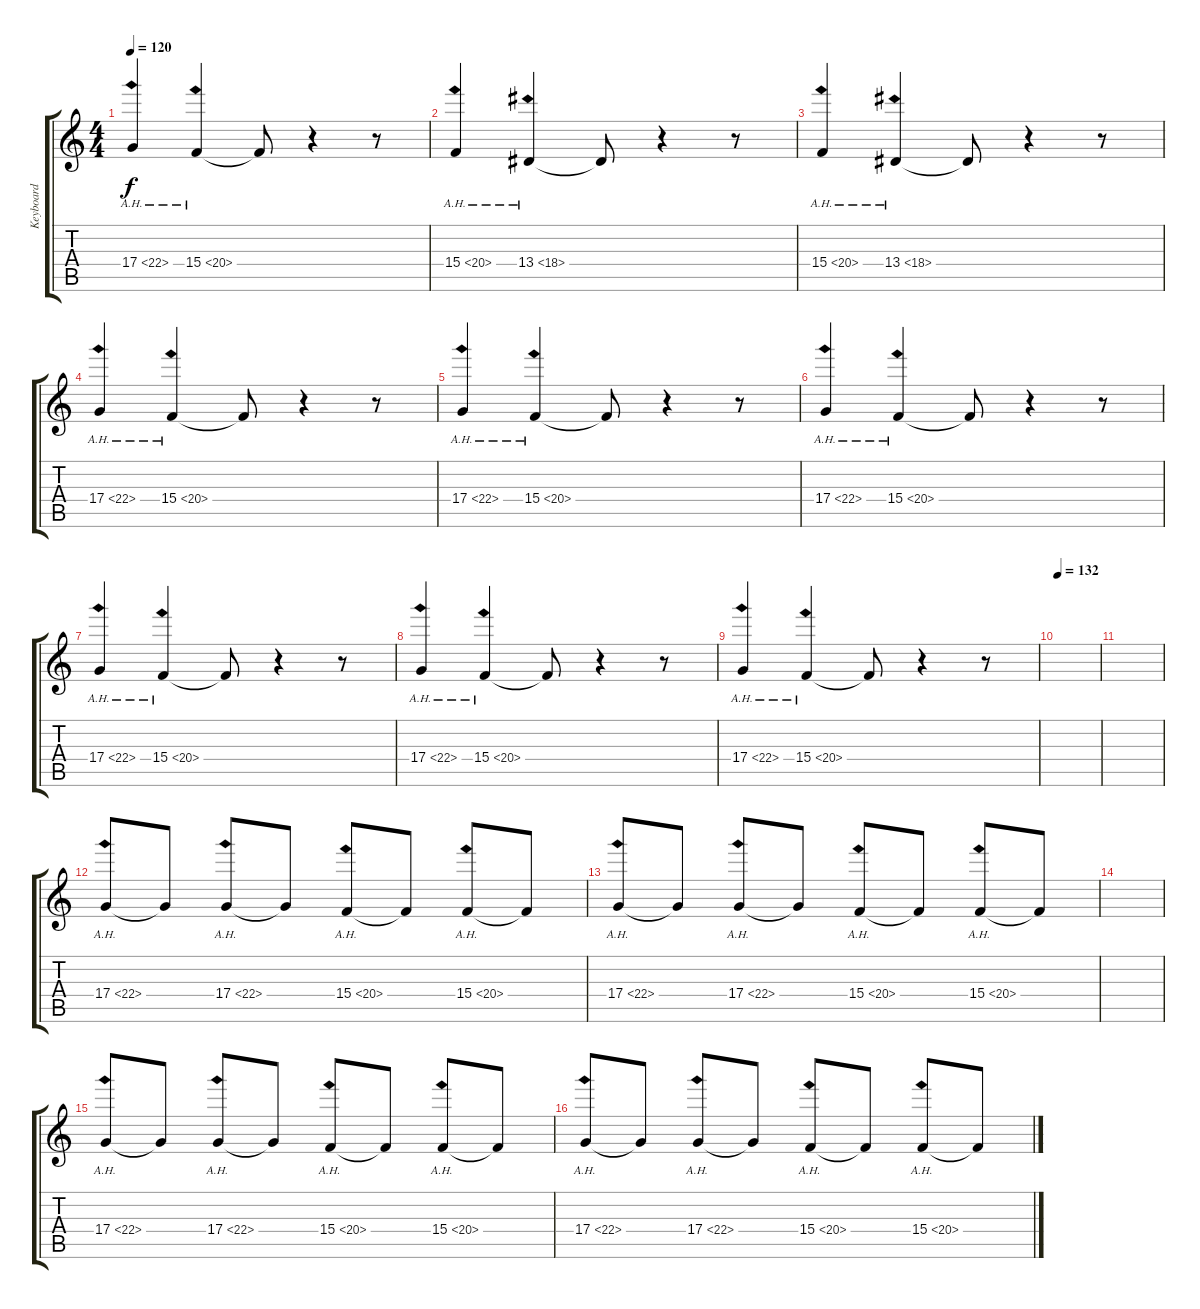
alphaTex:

\track ("Keyboard" "Keyboard") {instrument lead1square}
\staff {score tabs}
\tuning (E4 B3 G3 D3 A2 E2) {hide}
\ts (4 4)
\tempo 120
\clef g2
\ks c
17.4{ah 5}.4{dy f} 15.4{ah 5}.4 15.4{t}.8 r.4 r.8 |
15.4{ah 5}.4 13.4{ah 5}.4 13.4{t}.8 r.4 r.8 |
15.4{ah 5}.4 13.4{ah 5}.4 13.4{t}.8 r.4 r.8 |
17.4{ah 5}.4 15.4{ah 5}.4 15.4{t}.8 r.4 r.8 |
17.4{ah 5}.4 15.4{ah 5}.4 15.4{t}.8 r.4 r.8 |
17.4{ah 5}.4 15.4{ah 5}.4 15.4{t}.8 r.4 r.8 |
17.4{ah 5}.4 15.4{ah 5}.4 15.4{t}.8 r.4 r.8 |
17.4{ah 5}.4 15.4{ah 5}.4 15.4{t}.8 r.4 r.8 |
17.4{ah 5}.4 15.4{ah 5}.4 15.4{t}.8 r.4 r.8 |
\tempo 132
|
|
17.4{ah 5}.8{volume 10} 17.4{t}.8 17.4{ah 5}.8 17.4{t}.8 15.4{ah 5}.8 15.4{t}.8 15.4{ah 5}.8 15.4{t}.8 |
17.4{ah 5}.8 17.4{t}.8 17.4{ah 5}.8 17.4{t}.8 15.4{ah 5}.8 15.4{t}.8 15.4{ah 5}.8 15.4{t}.8 |
|
17.4{ah 5}.8 17.4{t}.8 17.4{ah 5}.8 17.4{t}.8 15.4{ah 5}.8 15.4{t}.8 15.4{ah 5}.8 15.4{t}.8 |
17.4{ah 5}.8 17.4{t}.8 17.4{ah 5}.8 17.4{t}.8 15.4{ah 5}.8 15.4{t}.8 15.4{ah 5}.8 15.4{t}.8
